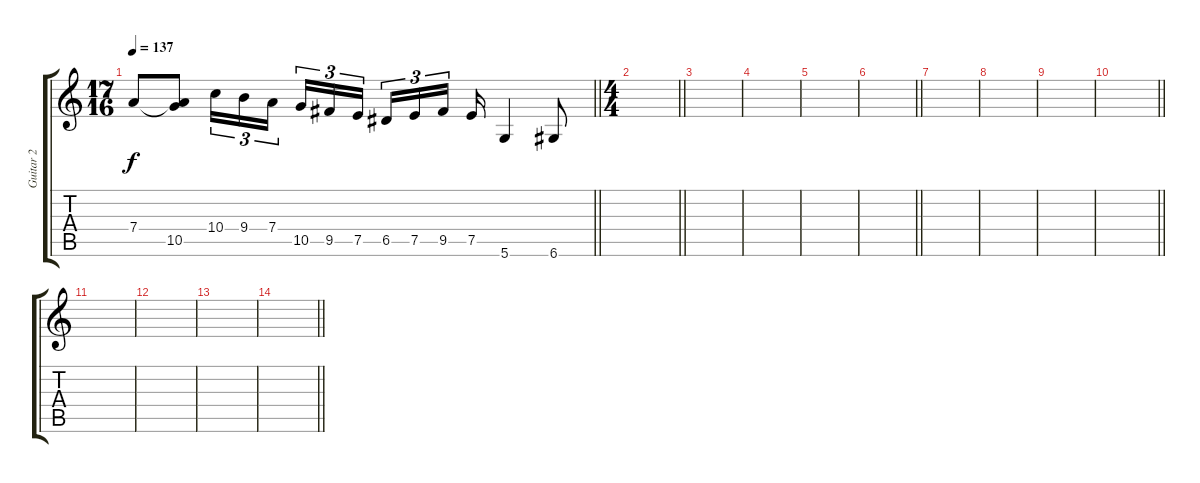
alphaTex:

\track ("Guitar 2" "Guitar 2") {instrument overdrivenguitar}
\staff {score tabs}
\tuning (E4 B3 G3 D3 A2 D2) {hide}
\ts (17 16)
\tempo 137
\clef g2
\barLineRight lightlight
\ks c
7.4.8{dy f} (7.4{t} 10.5).8 10.4.16{tu (3 2)} 9.4.16{tu (3 2)} 7.4.16{tu (3 2)} 10.5.16{tu (3 2)} 9.5.16{tu (3 2)} 7.5.16{tu (3 2)} 6.5.16{tu (3 2)} 7.5.16{tu (3 2)} 9.5.16{tu (3 2)} 7.5.16 5.6.4 6.6.8 |
\ts (4 4)
\barLineRight lightlight
|
\section ("" "")
|
|
|
\barLineRight lightlight
|
|
|
|
\barLineRight lightlight
|
|
|
|
\barLineRight lightlight
